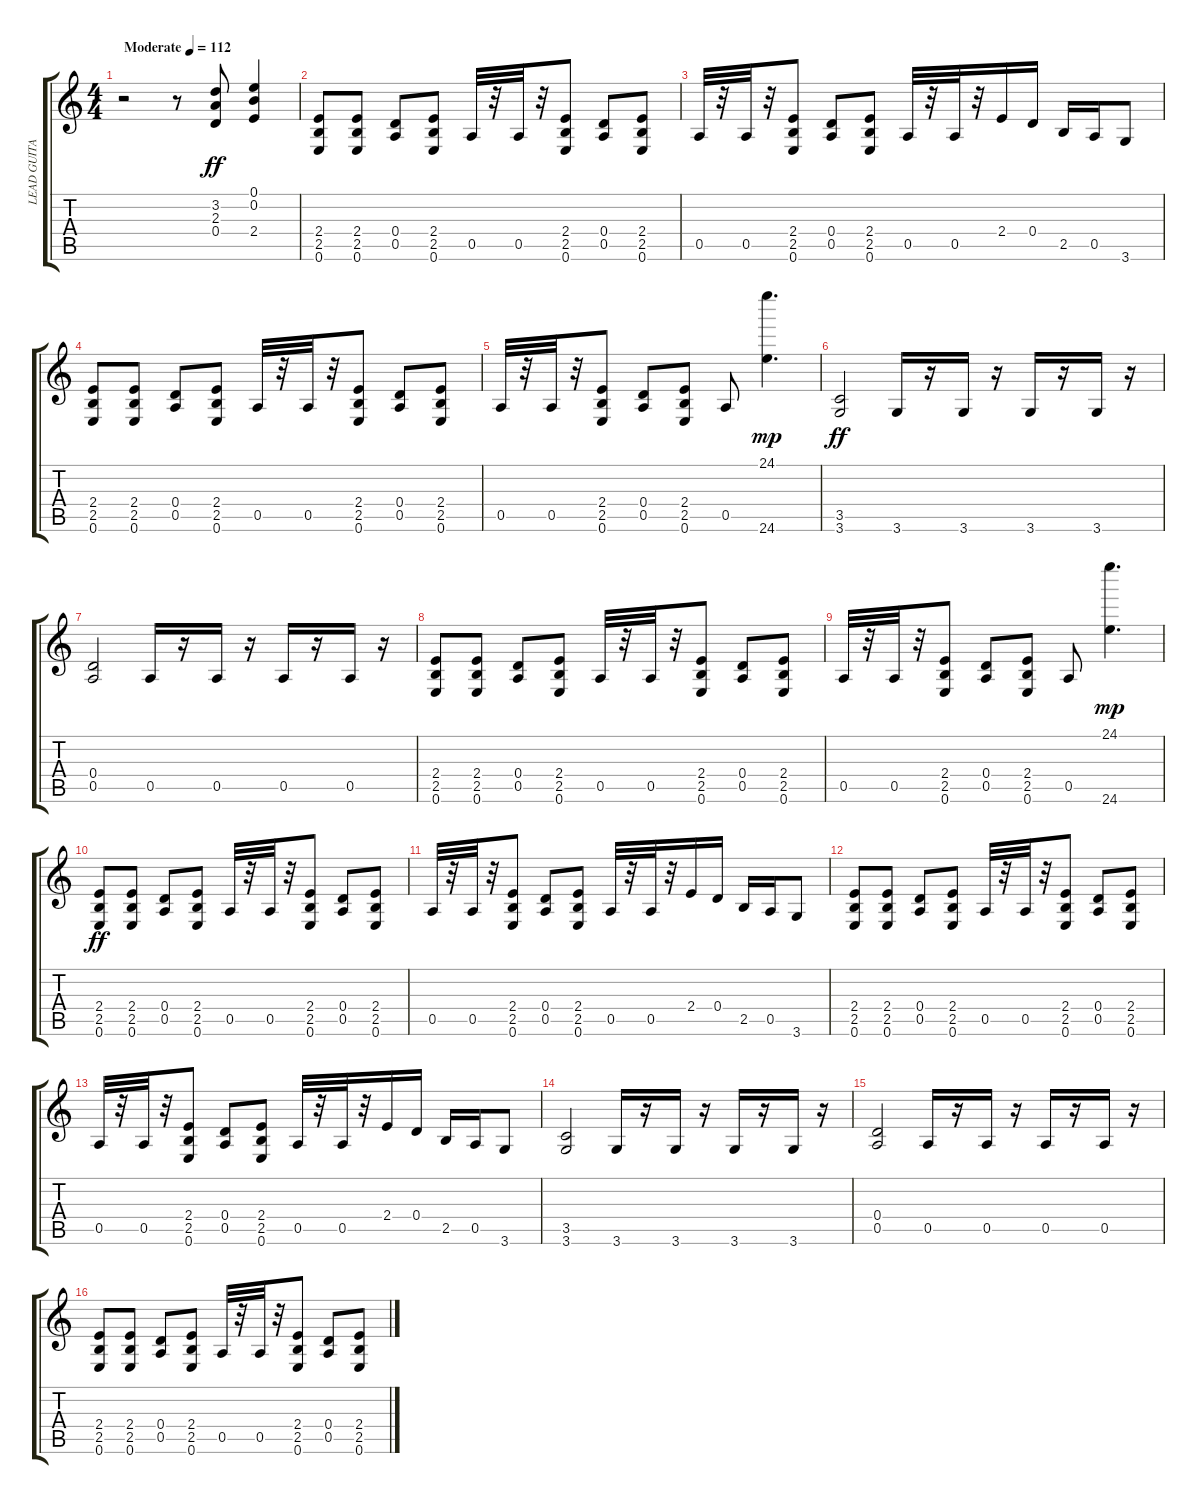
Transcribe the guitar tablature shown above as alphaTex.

\track ("LEAD GUITAR1" "LEAD GUITA") {instrument distortionguitar}
\staff {score tabs}
\tuning (E4 B3 G3 D3 A2 E2) {hide}
\ts (4 4)
\tempo (112 "Moderate")
\clef g2
\ks c
r.2{dy ff instrument distortionguitar} r.8 (3.2 2.3 0.4).8 (0.1 0.2 2.4).4 |
(2.4 2.5 0.6).8 (2.4 2.5 0.6).8 (0.4 0.5).8 (2.4 2.5 0.6).8 0.5.32 r.32 0.5.32 r.32 (2.4 2.5 0.6).8 (0.4 0.5).8 (2.4 2.5 0.6).8 |
0.5.32 r.32 0.5.32 r.32 (2.4 2.5 0.6).8 (0.4 0.5).8 (2.4 2.5 0.6).8 0.5.32 r.32 0.5.32 r.32 2.4.16 0.4.16 2.5.16 0.5.16 3.6.8 |
(2.4 2.5 0.6).8 (2.4 2.5 0.6).8 (0.4 0.5).8 (2.4 2.5 0.6).8 0.5.32 r.32 0.5.32 r.32 (2.4 2.5 0.6).8 (0.4 0.5).8 (2.4 2.5 0.6).8 |
0.5.32 r.32 0.5.32 r.32 (2.4 2.5 0.6).8 (0.4 0.5).8 (2.4 2.5 0.6).8 0.5.8 (24.1 24.6).4{d dy mp} |
(3.5 3.6).2{dy ff} 3.6.16 r.16 3.6.16 r.16 3.6.16 r.16 3.6.16 r.16 |
(0.4 0.5).2 0.5.16 r.16 0.5.16 r.16 0.5.16 r.16 0.5.16 r.16 |
(2.4 2.5 0.6).8 (2.4 2.5 0.6).8 (0.4 0.5).8 (2.4 2.5 0.6).8 0.5.32 r.32 0.5.32 r.32 (2.4 2.5 0.6).8 (0.4 0.5).8 (2.4 2.5 0.6).8 |
0.5.32 r.32 0.5.32 r.32 (2.4 2.5 0.6).8 (0.4 0.5).8 (2.4 2.5 0.6).8 0.5.8 (24.1 24.6).4{d dy mp} |
(2.4 2.5 0.6).8{dy ff} (2.4 2.5 0.6).8 (0.4 0.5).8 (2.4 2.5 0.6).8 0.5.32 r.32 0.5.32 r.32 (2.4 2.5 0.6).8 (0.4 0.5).8 (2.4 2.5 0.6).8 |
0.5.32 r.32 0.5.32 r.32 (2.4 2.5 0.6).8 (0.4 0.5).8 (2.4 2.5 0.6).8 0.5.32 r.32 0.5.32 r.32 2.4.16 0.4.16 2.5.16 0.5.16 3.6.8 |
(2.4 2.5 0.6).8 (2.4 2.5 0.6).8 (0.4 0.5).8 (2.4 2.5 0.6).8 0.5.32 r.32 0.5.32 r.32 (2.4 2.5 0.6).8 (0.4 0.5).8 (2.4 2.5 0.6).8 |
0.5.32 r.32 0.5.32 r.32 (2.4 2.5 0.6).8 (0.4 0.5).8 (2.4 2.5 0.6).8 0.5.32 r.32 0.5.32 r.32 2.4.16 0.4.16 2.5.16 0.5.16 3.6.8 |
(3.5 3.6).2 3.6.16 r.16 3.6.16 r.16 3.6.16 r.16 3.6.16 r.16 |
(0.4 0.5).2 0.5.16 r.16 0.5.16 r.16 0.5.16 r.16 0.5.16 r.16 |
(2.4 2.5 0.6).8 (2.4 2.5 0.6).8 (0.4 0.5).8 (2.4 2.5 0.6).8 0.5.32 r.32 0.5.32 r.32 (2.4 2.5 0.6).8 (0.4 0.5).8 (2.4 2.5 0.6).8
